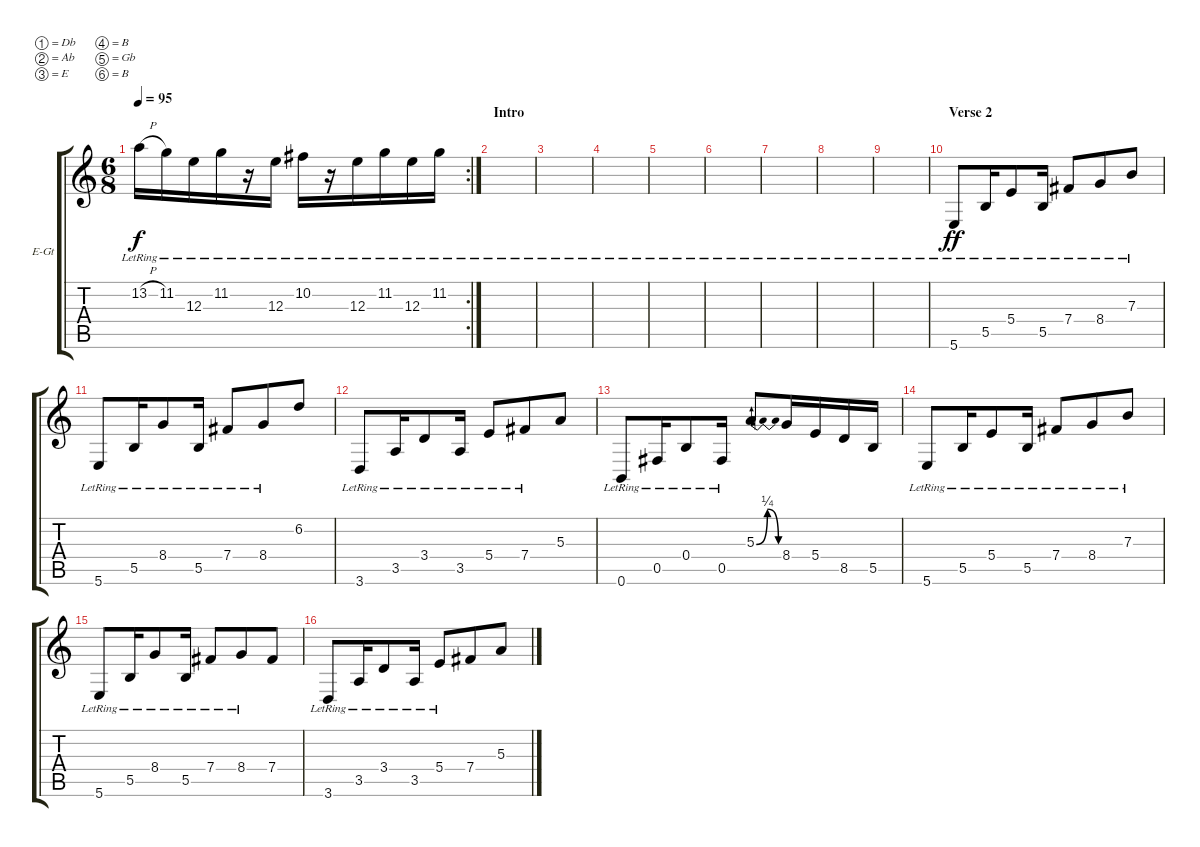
\defaultSystemsLayout 4
\bracketExtendMode groupsimilarinstruments
\firstSystemTrackNameOrientation horizontal
\otherSystemsTrackNameOrientation horizontal
\track ("GTR Clean (Ru)" "E-Gt") {instrument electricguitarclean}
\staff {score tabs}
\tuning (Db4 Ab3 E3 B2 Gb2 B1)
\rc 2
\ts (6 8)
\tempo 95
\clef g2
\ks c
13.2{h lr}.16{dy f} 11.2{lr}.16 12.3{lr}.16 11.2{lr}.16 r.16 12.3{lr}.16 10.2{lr}.16 r.16 12.3{lr}.16 11.2{lr}.16 12.3{lr}.16 11.2{lr}.16 |
\section ("" "Intro")
|
|
|
|
|
|
|
|
\section ("" "Verse 2")
5.6{lr}.8{dy ff} 5.5{lr}.16 5.4{lr}.8 5.5{lr}.16 7.4{lr}.8 8.4{lr}.8 7.3{lr}.8 |
5.6{lr}.8 5.5{lr}.16 8.4{lr}.8 5.5{lr}.16 7.4{lr}.8 8.4{lr}.8 6.2.8 |
3.6{lr}.8 3.5{lr}.16 3.4{lr}.8 3.5{lr}.16 5.4{lr}.8 7.4{lr}.8 5.3.8 |
0.6{lr}.8 0.5{lr}.16 0.4{lr}.8 0.5{lr}.16 5.3{be (bendrelease 0 0 10.2 1 39 1 54.6 0)}.8 8.4.16 5.4.16 8.5.16 5.5.16 |
5.6{lr}.8 5.5{lr}.16 5.4{lr}.8 5.5{lr}.16 7.4{lr}.8 8.4{lr}.8 7.3{lr}.8 |
5.6{lr}.8 5.5{lr}.16 8.4{lr}.8 5.5{lr}.16 7.4{lr}.8 8.4{lr}.8 7.4.8 |
3.6{lr}.8 3.5{lr}.16 3.4{lr}.8 3.5{lr}.16 5.4{lr}.8 7.4.8 5.3.8
